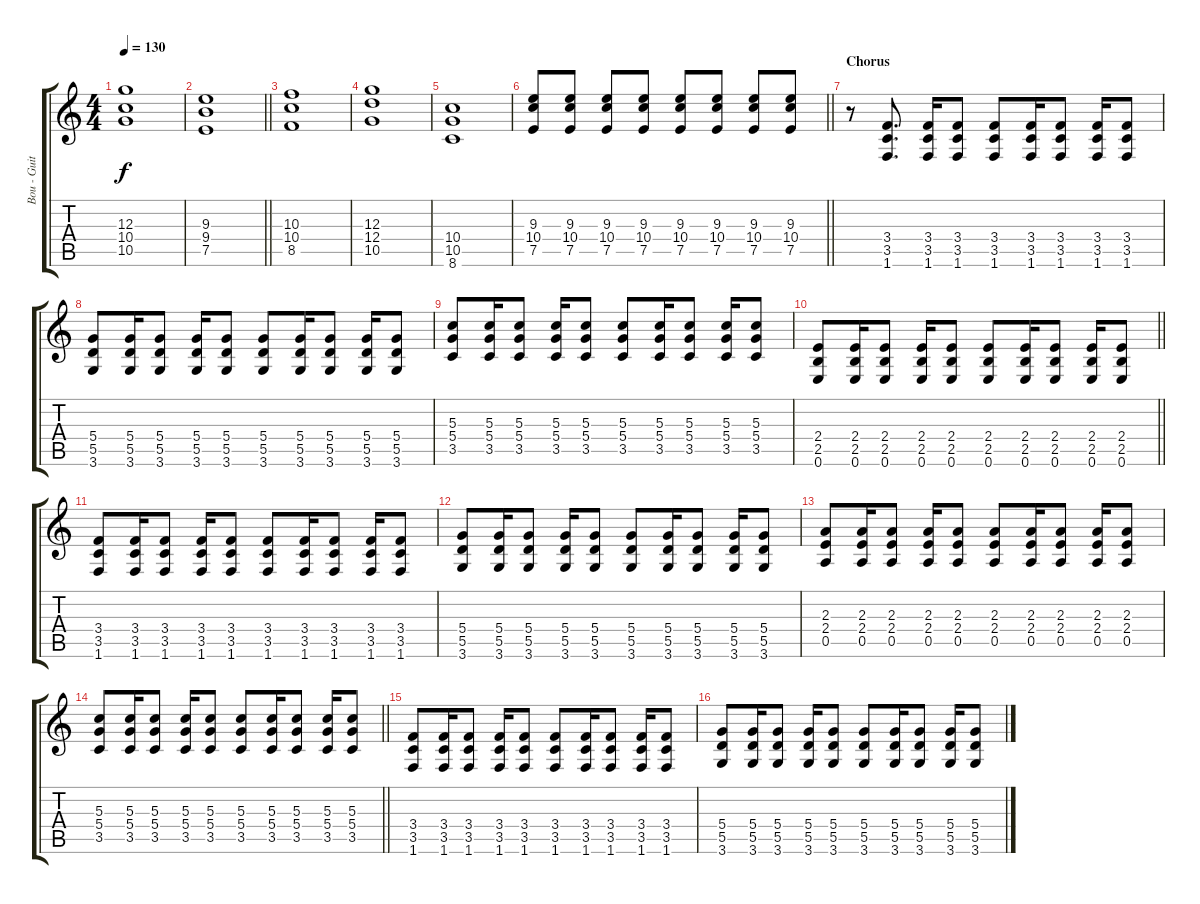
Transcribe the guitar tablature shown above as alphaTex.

\track ("Bou - Guitar 1" "Bou - Guit") {instrument distortionguitar}
\staff {score tabs}
\tuning (E4 B3 G3 D3 A2 E2) {hide}
\ts (4 4)
\tempo 130
\clef g2
\ks c
(12.3 10.4 10.5).1{dy f} |
\barLineRight lightlight
(9.3 9.4 7.5).1 |
(10.3 10.4 8.5).1 |
(12.3 12.4 10.5).1 |
(10.4 10.5 8.6).1 |
\barLineRight lightlight
(9.3 10.4 7.5).8 (9.3 10.4 7.5).8 (9.3 10.4 7.5).8 (9.3 10.4 7.5).8 (9.3 10.4 7.5).8 (9.3 10.4 7.5).8 (9.3 10.4 7.5).8 (9.3 10.4 7.5).8 |
\section ("" "Chorus")
r.8 (3.4 3.5 1.6).8{d} (3.4 3.5 1.6).16 (3.4 3.5 1.6).8 (3.4 3.5 1.6).8 (3.4 3.5 1.6).16 (3.4 3.5 1.6).8 (3.4 3.5 1.6).16 (3.4 3.5 1.6).8 |
(5.4 5.5 3.6).8 (5.4 5.5 3.6).16 (5.4 5.5 3.6).8 (5.4 5.5 3.6).16 (5.4 5.5 3.6).8 (5.4 5.5 3.6).8 (5.4 5.5 3.6).16 (5.4 5.5 3.6).8 (5.4 5.5 3.6).16 (5.4 5.5 3.6).8 |
(5.3 5.4 3.5).8 (5.3 5.4 3.5).16 (5.3 5.4 3.5).8 (5.3 5.4 3.5).16 (5.3 5.4 3.5).8 (5.3 5.4 3.5).8 (5.3 5.4 3.5).16 (5.3 5.4 3.5).8 (5.3 5.4 3.5).16 (5.3 5.4 3.5).8 |
\barLineRight lightlight
(2.4 2.5 0.6).8 (2.4 2.5 0.6).16 (2.4 2.5 0.6).8 (2.4 2.5 0.6).16 (2.4 2.5 0.6).8 (2.4 2.5 0.6).8 (2.4 2.5 0.6).16 (2.4 2.5 0.6).8 (2.4 2.5 0.6).16 (2.4 2.5 0.6).8 |
(3.4 3.5 1.6).8 (3.4 3.5 1.6).16 (3.4 3.5 1.6).8 (3.4 3.5 1.6).16 (3.4 3.5 1.6).8 (3.4 3.5 1.6).8 (3.4 3.5 1.6).16 (3.4 3.5 1.6).8 (3.4 3.5 1.6).16 (3.4 3.5 1.6).8 |
(5.4 5.5 3.6).8 (5.4 5.5 3.6).16 (5.4 5.5 3.6).8 (5.4 5.5 3.6).16 (5.4 5.5 3.6).8 (5.4 5.5 3.6).8 (5.4 5.5 3.6).16 (5.4 5.5 3.6).8 (5.4 5.5 3.6).16 (5.4 5.5 3.6).8 |
(2.3 2.4 0.5).8 (2.3 2.4 0.5).16 (2.3 2.4 0.5).8 (2.3 2.4 0.5).16 (2.3 2.4 0.5).8 (2.3 2.4 0.5).8 (2.3 2.4 0.5).16 (2.3 2.4 0.5).8 (2.3 2.4 0.5).16 (2.3 2.4 0.5).8 |
\barLineRight lightlight
(5.3 5.4 3.5).8 (5.3 5.4 3.5).16 (5.3 5.4 3.5).8 (5.3 5.4 3.5).16 (5.3 5.4 3.5).8 (5.3 5.4 3.5).8 (5.3 5.4 3.5).16 (5.3 5.4 3.5).8 (5.3 5.4 3.5).16 (5.3 5.4 3.5).8 |
\section ("" "")
(3.4 3.5 1.6).8 (3.4 3.5 1.6).16 (3.4 3.5 1.6).8 (3.4 3.5 1.6).16 (3.4 3.5 1.6).8 (3.4 3.5 1.6).8 (3.4 3.5 1.6).16 (3.4 3.5 1.6).8 (3.4 3.5 1.6).16 (3.4 3.5 1.6).8 |
(5.4 5.5 3.6).8 (5.4 5.5 3.6).16 (5.4 5.5 3.6).8 (5.4 5.5 3.6).16 (5.4 5.5 3.6).8 (5.4 5.5 3.6).8 (5.4 5.5 3.6).16 (5.4 5.5 3.6).8 (5.4 5.5 3.6).16 (5.4 5.5 3.6).8
